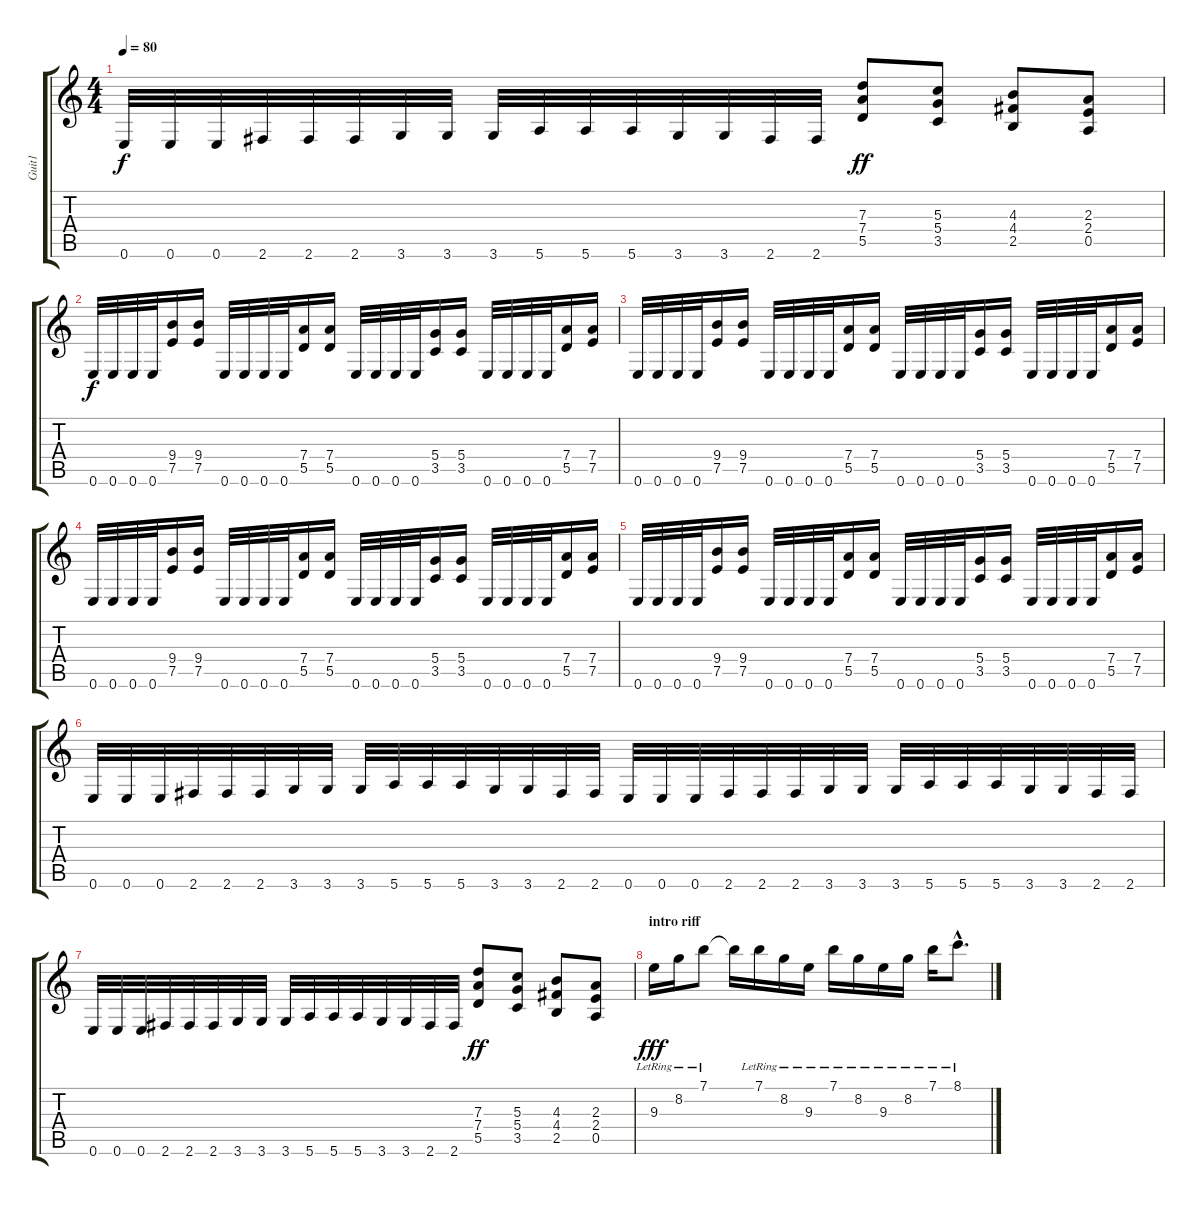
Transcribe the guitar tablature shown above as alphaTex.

\track ("Guit1" "Guit1") {instrument electricguitarclean}
\staff {score tabs}
\tuning (E4 B3 G3 D3 A2 E2) {hide}
\ts (4 4)
\tempo 80
\clef g2
\ks c
0.6.32{dy f} 0.6.32 0.6.32 2.6.32 2.6.32 2.6.32 3.6.32 3.6.32 3.6.32 5.6.32 5.6.32 5.6.32 3.6.32 3.6.32 2.6.32 2.6.32 (7.3 7.4 5.5).8{dy ff} (5.3 5.4 3.5).8 (4.3 4.4 2.5).8 (2.3 2.4 0.5).8 |
0.6.32{dy f volume 11 instrument overdrivenguitar} 0.6.32 0.6.32 0.6.32 (9.4 7.5).16 (9.4 7.5).16 0.6.32 0.6.32 0.6.32 0.6.32 (7.4 5.5).16 (7.4 5.5).16 0.6.32 0.6.32 0.6.32 0.6.32 (5.4 3.5).16 (5.4 3.5).16 0.6.32 0.6.32 0.6.32 0.6.32 (7.4 5.5).16 (7.4 7.5).16 |
0.6.32 0.6.32 0.6.32 0.6.32 (9.4 7.5).16 (9.4 7.5).16 0.6.32 0.6.32 0.6.32 0.6.32 (7.4 5.5).16 (7.4 5.5).16 0.6.32 0.6.32 0.6.32 0.6.32 (5.4 3.5).16 (5.4 3.5).16 0.6.32 0.6.32 0.6.32 0.6.32 (7.4 5.5).16 (7.4 7.5).16 |
0.6.32{volume 11 instrument overdrivenguitar} 0.6.32 0.6.32 0.6.32 (9.4 7.5).16 (9.4 7.5).16 0.6.32 0.6.32 0.6.32 0.6.32 (7.4 5.5).16 (7.4 5.5).16 0.6.32 0.6.32 0.6.32 0.6.32 (5.4 3.5).16 (5.4 3.5).16 0.6.32 0.6.32 0.6.32 0.6.32 (7.4 5.5).16 (7.4 7.5).16 |
0.6.32 0.6.32 0.6.32 0.6.32 (9.4 7.5).16 (9.4 7.5).16 0.6.32 0.6.32 0.6.32 0.6.32 (7.4 5.5).16 (7.4 5.5).16 0.6.32 0.6.32 0.6.32 0.6.32 (5.4 3.5).16 (5.4 3.5).16 0.6.32 0.6.32 0.6.32 0.6.32 (7.4 5.5).16 (7.4 7.5).16 |
0.6.32 0.6.32 0.6.32 2.6.32 2.6.32 2.6.32 3.6.32 3.6.32 3.6.32 5.6.32 5.6.32 5.6.32 3.6.32 3.6.32 2.6.32 2.6.32 0.6.32 0.6.32 0.6.32 2.6.32 2.6.32 2.6.32 3.6.32 3.6.32 3.6.32 5.6.32 5.6.32 5.6.32 3.6.32 3.6.32 2.6.32 2.6.32 |
0.6.32 0.6.32 0.6.32 2.6.32 2.6.32 2.6.32 3.6.32 3.6.32 3.6.32 5.6.32 5.6.32 5.6.32 3.6.32 3.6.32 2.6.32 2.6.32 (7.3 7.4 5.5).8{dy ff} (5.3 5.4 3.5).8 (4.3 4.4 2.5).8 (2.3 2.4 0.5).8 |
\section ("" "intro riff")
9.3{lr}.16{dy fff volume 11 instrument electricguitarclean} 8.2{lr}.16 7.1{lr}.8 7.1{t}.16 7.1{lr}.16 8.2{lr}.16 9.3{lr}.16 7.1{lr}.16 8.2{lr}.16 9.3{lr}.16 8.2{lr}.16 7.1{lr}.16 8.1{hac lr}.8{d}
